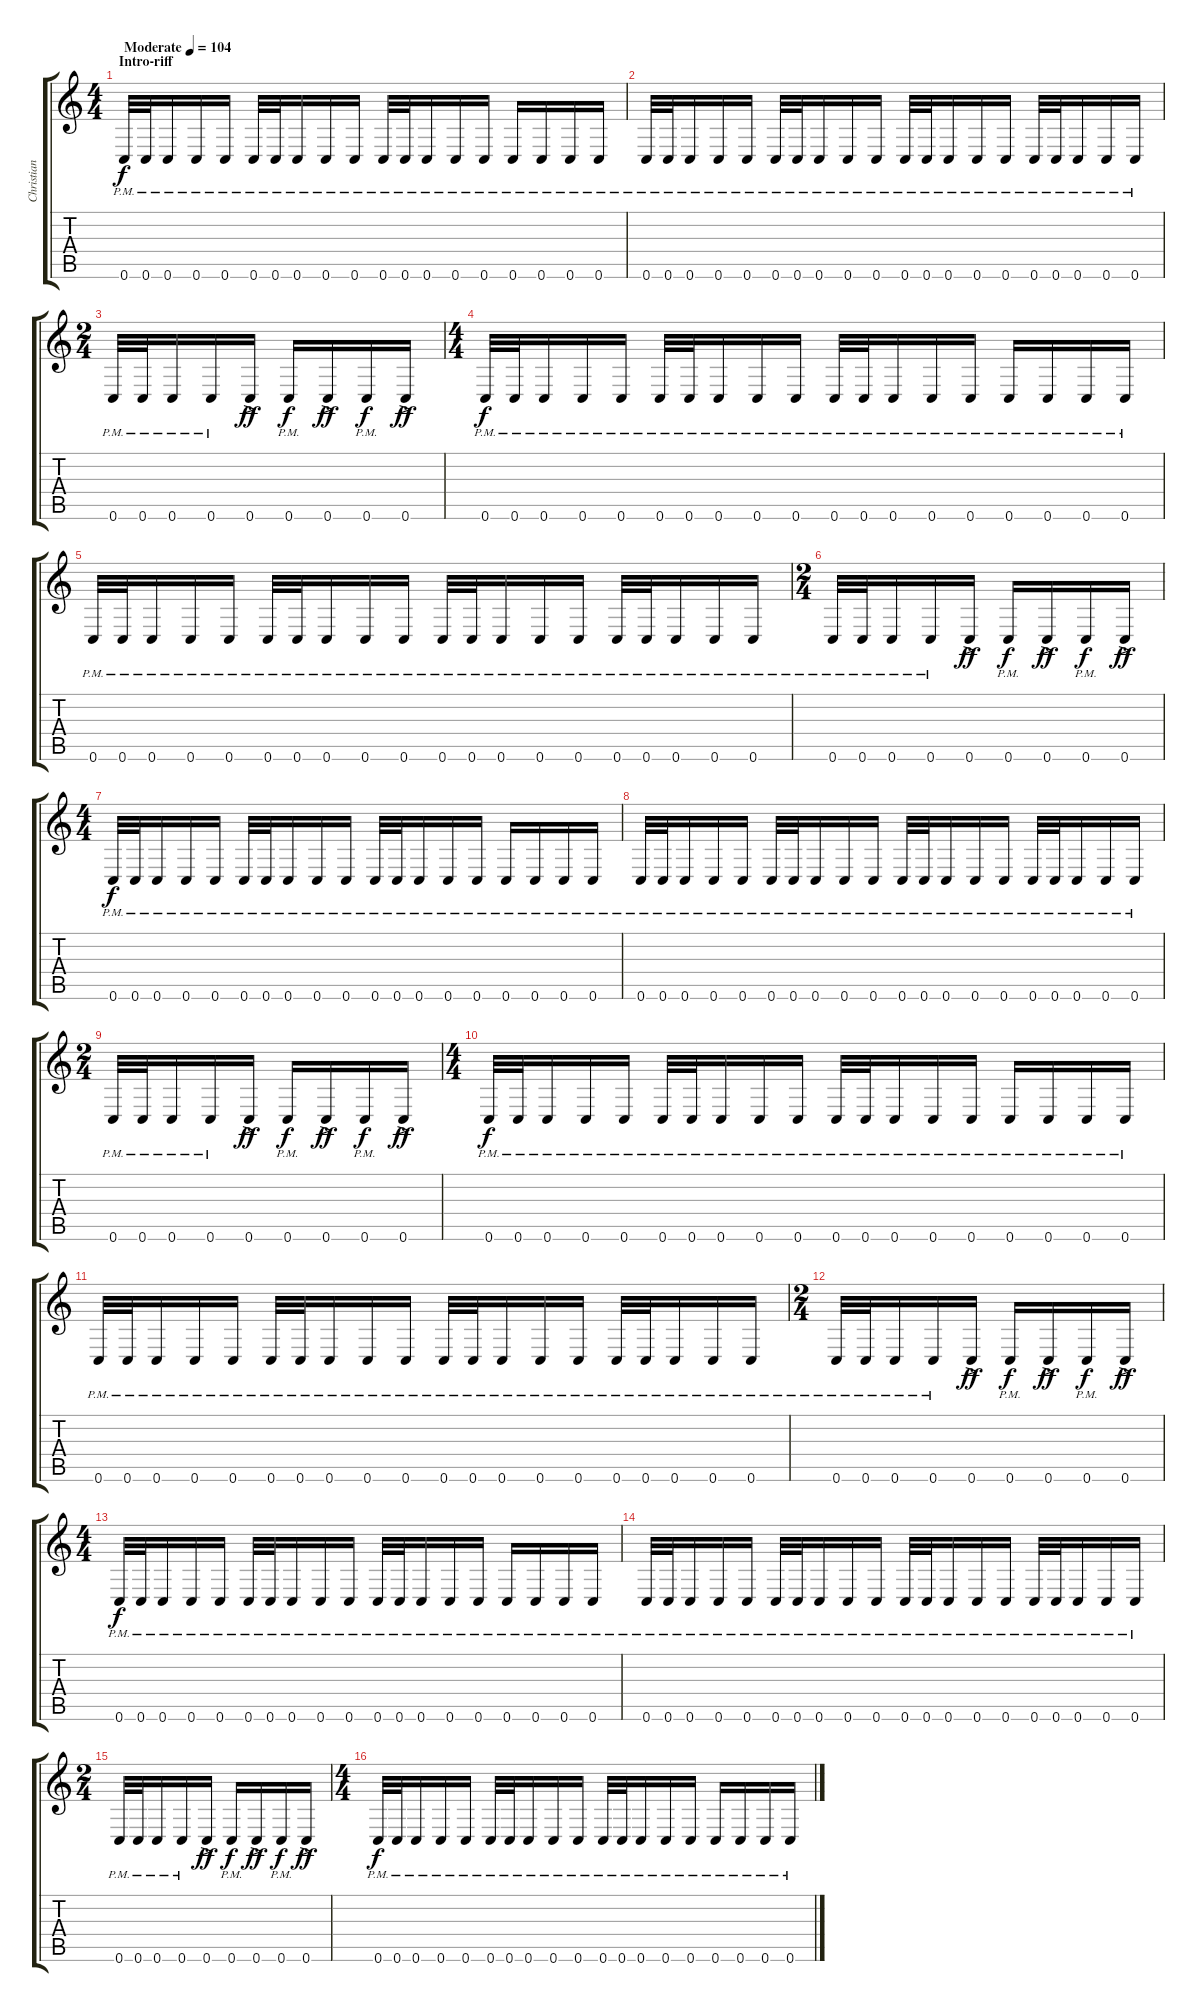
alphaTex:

\track ("Christian Andreu" "Christian ") {instrument overdrivenguitar}
\staff {score tabs}
\tuning (D4 A3 F3 C3 G2 C2) {hide}
\ts (4 4)
\section ("" "Intro-riff")
\tempo (104 "Moderate")
\clef g2
\ks c
0.6{pm}.32{dy f instrument overdrivenguitar} 0.6{pm}.32 0.6{pm}.16 0.6{pm}.16 0.6{pm}.16 0.6{pm}.32 0.6{pm}.32 0.6{pm}.16 0.6{pm}.16 0.6{pm}.16 0.6{pm}.32 0.6{pm}.32 0.6{pm}.16 0.6{pm}.16 0.6{pm}.16 0.6{pm}.16 0.6{pm}.16 0.6{pm}.16 0.6{pm}.16 |
0.6{pm}.32 0.6{pm}.32 0.6{pm}.16 0.6{pm}.16 0.6{pm}.16 0.6{pm}.32 0.6{pm}.32 0.6{pm}.16 0.6{pm}.16 0.6{pm}.16 0.6{pm}.32 0.6{pm}.32 0.6{pm}.16 0.6{pm}.16 0.6{pm}.16 0.6{pm}.32 0.6{pm}.32 0.6{pm}.16 0.6{pm}.16 0.6{pm}.16 |
\ts (2 4)
0.6{pm}.32 0.6{pm}.32 0.6{pm}.16 0.6{pm}.16 0.6{ac}.16{dy ff} 0.6{pm}.16{dy f} 0.6{ac}.16{dy ff} 0.6{pm}.16{dy f} 0.6{ac}.16{dy ff} |
\ts (4 4)
0.6{pm}.32{dy f} 0.6{pm}.32 0.6{pm}.16 0.6{pm}.16 0.6{pm}.16 0.6{pm}.32 0.6{pm}.32 0.6{pm}.16 0.6{pm}.16 0.6{pm}.16 0.6{pm}.32 0.6{pm}.32 0.6{pm}.16 0.6{pm}.16 0.6{pm}.16 0.6{pm}.16 0.6{pm}.16 0.6{pm}.16 0.6{pm}.16 |
0.6{pm}.32 0.6{pm}.32 0.6{pm}.16 0.6{pm}.16 0.6{pm}.16 0.6{pm}.32 0.6{pm}.32 0.6{pm}.16 0.6{pm}.16 0.6{pm}.16 0.6{pm}.32 0.6{pm}.32 0.6{pm}.16 0.6{pm}.16 0.6{pm}.16 0.6{pm}.32 0.6{pm}.32 0.6{pm}.16 0.6{pm}.16 0.6{pm}.16 |
\ts (2 4)
0.6{pm}.32 0.6{pm}.32 0.6{pm}.16 0.6{pm}.16 0.6{ac}.16{dy ff} 0.6{pm}.16{dy f} 0.6{ac}.16{dy ff} 0.6{pm}.16{dy f} 0.6{ac}.16{dy ff} |
\ts (4 4)
0.6{pm}.32{dy f} 0.6{pm}.32 0.6{pm}.16 0.6{pm}.16 0.6{pm}.16 0.6{pm}.32 0.6{pm}.32 0.6{pm}.16 0.6{pm}.16 0.6{pm}.16 0.6{pm}.32 0.6{pm}.32 0.6{pm}.16 0.6{pm}.16 0.6{pm}.16 0.6{pm}.16 0.6{pm}.16 0.6{pm}.16 0.6{pm}.16 |
0.6{pm}.32 0.6{pm}.32 0.6{pm}.16 0.6{pm}.16 0.6{pm}.16 0.6{pm}.32 0.6{pm}.32 0.6{pm}.16 0.6{pm}.16 0.6{pm}.16 0.6{pm}.32 0.6{pm}.32 0.6{pm}.16 0.6{pm}.16 0.6{pm}.16 0.6{pm}.32 0.6{pm}.32 0.6{pm}.16 0.6{pm}.16 0.6{pm}.16 |
\ts (2 4)
0.6{pm}.32 0.6{pm}.32 0.6{pm}.16 0.6{pm}.16 0.6{ac}.16{dy ff} 0.6{pm}.16{dy f} 0.6{ac}.16{dy ff} 0.6{pm}.16{dy f} 0.6{ac}.16{dy ff} |
\ts (4 4)
0.6{pm}.32{dy f} 0.6{pm}.32 0.6{pm}.16 0.6{pm}.16 0.6{pm}.16 0.6{pm}.32 0.6{pm}.32 0.6{pm}.16 0.6{pm}.16 0.6{pm}.16 0.6{pm}.32 0.6{pm}.32 0.6{pm}.16 0.6{pm}.16 0.6{pm}.16 0.6{pm}.16 0.6{pm}.16 0.6{pm}.16 0.6{pm}.16 |
0.6{pm}.32 0.6{pm}.32 0.6{pm}.16 0.6{pm}.16 0.6{pm}.16 0.6{pm}.32 0.6{pm}.32 0.6{pm}.16 0.6{pm}.16 0.6{pm}.16 0.6{pm}.32 0.6{pm}.32 0.6{pm}.16 0.6{pm}.16 0.6{pm}.16 0.6{pm}.32 0.6{pm}.32 0.6{pm}.16 0.6{pm}.16 0.6{pm}.16 |
\ts (2 4)
0.6{pm}.32 0.6{pm}.32 0.6{pm}.16 0.6{pm}.16 0.6{ac}.16{dy ff} 0.6{pm}.16{dy f} 0.6{ac}.16{dy ff} 0.6{pm}.16{dy f} 0.6{ac}.16{dy ff} |
\ts (4 4)
0.6{pm}.32{dy f} 0.6{pm}.32 0.6{pm}.16 0.6{pm}.16 0.6{pm}.16 0.6{pm}.32 0.6{pm}.32 0.6{pm}.16 0.6{pm}.16 0.6{pm}.16 0.6{pm}.32 0.6{pm}.32 0.6{pm}.16 0.6{pm}.16 0.6{pm}.16 0.6{pm}.16 0.6{pm}.16 0.6{pm}.16 0.6{pm}.16 |
0.6{pm}.32 0.6{pm}.32 0.6{pm}.16 0.6{pm}.16 0.6{pm}.16 0.6{pm}.32 0.6{pm}.32 0.6{pm}.16 0.6{pm}.16 0.6{pm}.16 0.6{pm}.32 0.6{pm}.32 0.6{pm}.16 0.6{pm}.16 0.6{pm}.16 0.6{pm}.32 0.6{pm}.32 0.6{pm}.16 0.6{pm}.16 0.6{pm}.16 |
\ts (2 4)
0.6{pm}.32 0.6{pm}.32 0.6{pm}.16 0.6{pm}.16 0.6{ac}.16{dy ff} 0.6{pm}.16{dy f} 0.6{ac}.16{dy ff} 0.6{pm}.16{dy f} 0.6{ac}.16{dy ff} |
\ts (4 4)
0.6{pm}.32{dy f} 0.6{pm}.32 0.6{pm}.16 0.6{pm}.16 0.6{pm}.16 0.6{pm}.32 0.6{pm}.32 0.6{pm}.16 0.6{pm}.16 0.6{pm}.16 0.6{pm}.32 0.6{pm}.32 0.6{pm}.16 0.6{pm}.16 0.6{pm}.16 0.6{pm}.16 0.6{pm}.16 0.6{pm}.16 0.6{pm}.16
